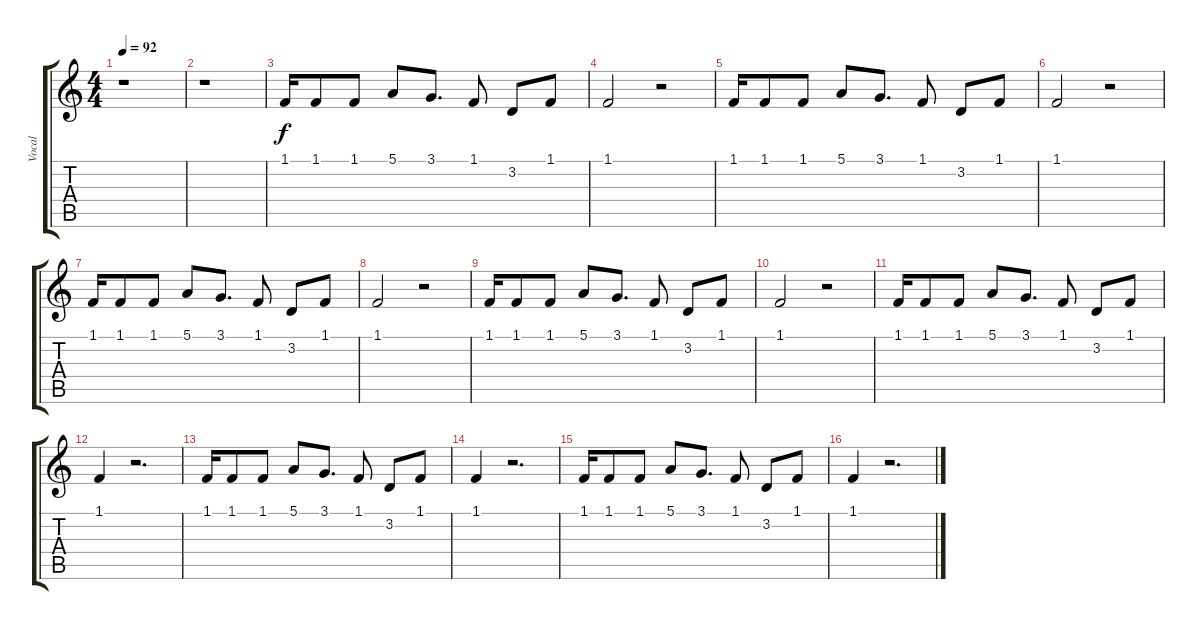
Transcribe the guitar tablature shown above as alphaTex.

\track ("Vocal" "Vocal") {instrument flute}
\staff {score tabs}
\tuning (E4 B3 G3 D3 A2 E2) {hide}
\ts (4 4)
\tempo 92
\clef g2
\ks c
r.1{dy f} |
r.1 |
1.1.16{volume 12} 1.1.8 1.1.8 5.1.8 3.1.8{d} 1.1.8 3.2.8 1.1.8 |
1.1.2 r.2 |
1.1.16 1.1.8 1.1.8 5.1.8 3.1.8{d} 1.1.8 3.2.8 1.1.8 |
1.1.2 r.2 |
1.1.16 1.1.8 1.1.8 5.1.8 3.1.8{d} 1.1.8 3.2.8 1.1.8 |
1.1.2 r.2 |
1.1.16 1.1.8 1.1.8 5.1.8 3.1.8{d} 1.1.8 3.2.8 1.1.8 |
1.1.2 r.2 |
1.1.16{volume 16} 1.1.8 1.1.8 5.1.8 3.1.8{d} 1.1.8 3.2.8 1.1.8 |
1.1.4 r.2{d} |
1.1.16 1.1.8 1.1.8 5.1.8 3.1.8{d} 1.1.8 3.2.8 1.1.8 |
1.1.4 r.2{d} |
1.1.16 1.1.8 1.1.8 5.1.8 3.1.8{d} 1.1.8 3.2.8 1.1.8 |
1.1.4 r.2{d}
